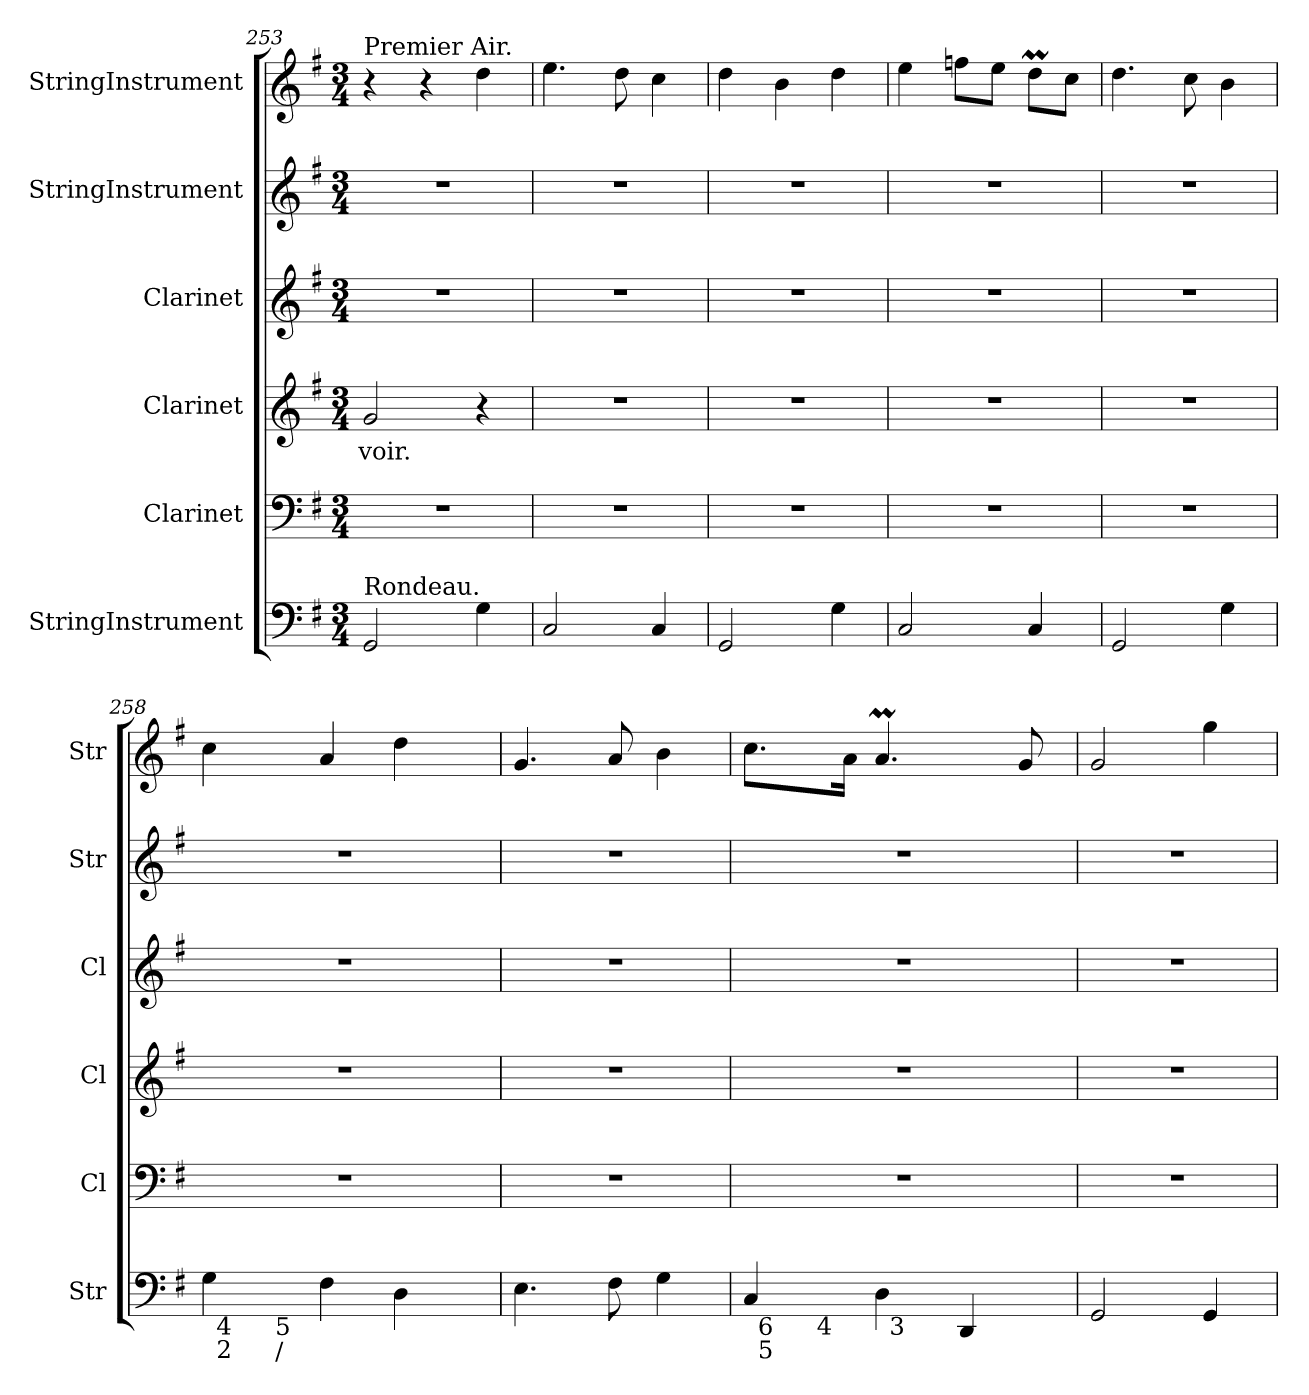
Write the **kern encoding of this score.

**kern	**kern	**kern	**text	**kern	**kern	**kern
*part6	*part5	*part4	*part4	*part3	*part2	*part1
*staff6	*staff5	*staff4	*staff4	*staff3	*staff2	*staff1
*I"StringInstrument	*I"Clarinet	*I"Clarinet	*	*I"Clarinet	*I"StringInstrument	*I"StringInstrument
*I'Str	*I'Cl	*I'Cl	*	*I'Cl	*I'Str	*I'Str
*clefF4	*clefF4	*clefG2	*	*clefG2	*clefG2	*clefG2
*	*ITrd1c2	*ITrd1c2	*	*ITrd1c2	*	*
*k[f#]	*k[b-]	*k[b-]	*	*k[b-]	*k[f#]	*k[f#]
*G:	*F:	*F:	*	*F:	*G:	*G:
*M3/4	*M3/4	*M3/4	*	*M3/4	*M3/4	*M3/4
=253	=253	=253	=253	=253	=253	=253
!	!	!	!	!	!	!LO:TX:a:t=Premier Air.
!LO:TX:a:t=Rondeau.	!	!	!	!	!	!
2GG/	2.r	2f/	voir.	2.r	2.r	4r
.	.	.	.	.	.	4r
4G\	.	4r	.	.	.	4dd\
=254	=254	=254	=254	=254	=254	=254
2C/	2.r	2.r	.	2.r	2.r	4.ee\
.	.	.	.	.	.	8dd\
4C/	.	.	.	.	.	4cc\
=255	=255	=255	=255	=255	=255	=255
2GG/	2.r	2.r	.	2.r	2.r	4dd\
.	.	.	.	.	.	4b\
4G\	.	.	.	.	.	4dd\
=256	=256	=256	=256	=256	=256	=256
2C/	2.r	2.r	.	2.r	2.r	4ee\
.	.	.	.	.	.	8ffn\L
.	.	.	.	.	.	8ee\J
4C/	.	.	.	.	.	8ddM\L
.	.	.	.	.	.	8cc\J
!!LO:LB:g=z
=257	=257	=257	=257	=257	=257	=257
2GG/	2.r	2.r	.	2.r	2.r	4.dd\
.	.	.	.	.	.	8cc\
4G\	.	.	.	.	.	4b\
=258	=258	=258	=258	=258	=258	=258
*^	*	*	*	*	*	*
*	*^	*	*	*	*	*	*
4G\	64ryy	8ryy	2.r	2.r	.	2.r	2.r	4cc\
!	!LO:TX:b:t=4\n2	!	!	!	!	!	!	!
.	2ryy	.	.	.	.	.	.	.
.	.	64ryy	.	.	.	.	.	.
!	!	!LO:TX:b:t=5	!	!	!	!	!	!
!	!	!LO:TX:b:t=/	!	!	!	!	!	!
.	.	2ryy	.	.	.	.	.	.
4F#\	.	.	.	.	.	.	.	4a/
4D\	.	.	.	.	.	.	.	4dd\
.	8...ryy	.	.	.	.	.	.	.
.	.	16..ryy	.	.	.	.	.	.
*v	*v	*v	*	*	*	*	*	*
=259	=259	=259	=259	=259	=259	=259
4.E\	2.r	2.r	.	2.r	2.r	4.g/
8F#\	.	.	.	.	.	8a/
4G\	.	.	.	.	.	4b\
=260	=260	=260	=260	=260	=260	=260
*^	*	*	*	*	*	*
*	*^	*	*	*	*	*	*
*	*	*^	*	*	*	*	*	*
4C/	64ryy	8ryy	4ryy	2.r	2.r	.	2.r	2.r	8.cc\L
!	!LO:TX:b:t=6\n5	!	!	!	!	!	!	!	!
.	2ryy	.	.	.	.	.	.	.	.
.	.	64ryy	.	.	.	.	.	.	.
!	!	!LO:TX:b:t=4	!	!	!	!	!	!	!
.	.	2ryy	.	.	.	.	.	.	.
.	.	.	.	.	.	.	.	.	16a\Jk
4D\	.	.	64ryy	.	.	.	.	.	4.aM/
!	!	!	!LO:TX:b:t=3	!	!	!	!	!	!
.	.	.	4ryy	.	.	.	.	.	.
4DD/	.	.	.	.	.	.	.	.	.
.	8...ryy	.	8...ryy	.	.	.	.	.	.
.	.	.	.	.	.	.	.	.	8g/
.	.	16..ryy	.	.	.	.	.	.	.
*v	*v	*v	*v	*	*	*	*	*	*
=261	=261	=261	=261	=261	=261	=261
2GG/	2.r	2.r	.	2.r	2.r	2g/
4GG/	.	.	.	.	.	4gg\
=	=	=	=	=	=	=
*-	*-	*-	*-	*-	*-	*-
